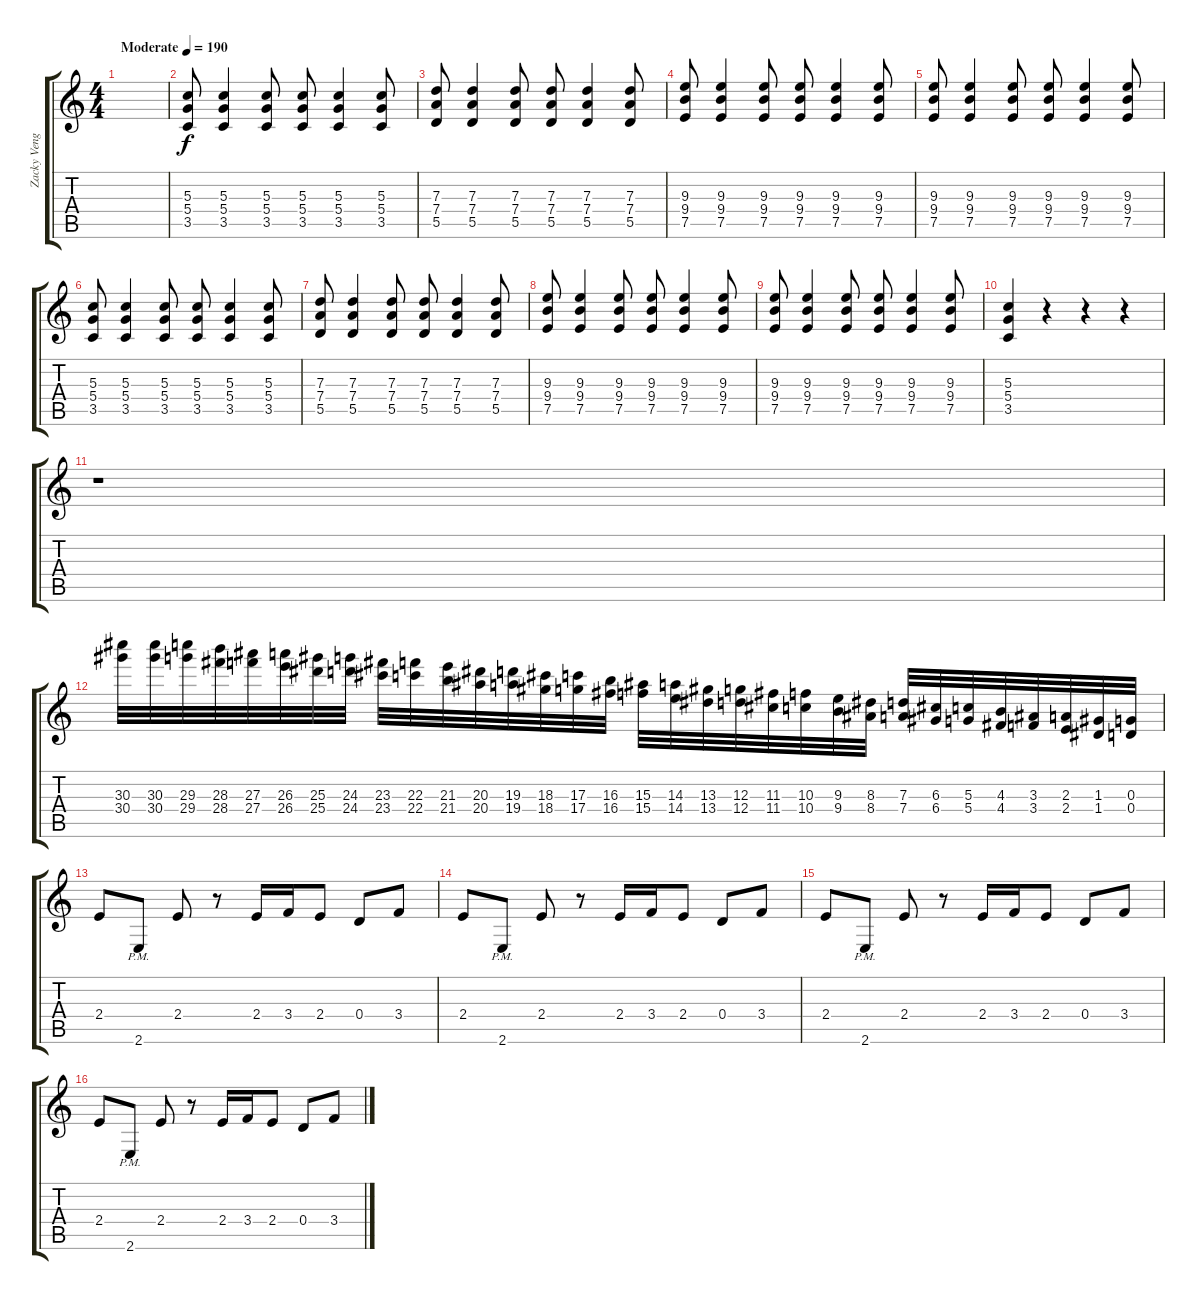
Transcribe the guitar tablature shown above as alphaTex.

\track ("Zacky Vengeance" "Zacky Veng") {instrument distortionguitar}
\staff {score tabs}
\tuning (E4 B3 G3 D3 A2 D2) {hide}
\ts (4 4)
\tempo (190 "Moderate")
\clef g2
\ks c
|
(5.3 5.4 3.5).8 (5.3 5.4 3.5).4 (5.3 5.4 3.5).8 (5.3 5.4 3.5).8 (5.3 5.4 3.5).4 (5.3 5.4 3.5).8 |
(7.3 7.4 5.5).8 (7.3 7.4 5.5).4 (7.3 7.4 5.5).8 (7.3 7.4 5.5).8 (7.3 7.4 5.5).4 (7.3 7.4 5.5).8 |
(9.3 9.4 7.5).8 (9.3 9.4 7.5).4 (9.3 9.4 7.5).8 (9.3 9.4 7.5).8 (9.3 9.4 7.5).4 (9.3 9.4 7.5).8 |
(9.3 9.4 7.5).8 (9.3 9.4 7.5).4 (9.3 9.4 7.5).8 (9.3 9.4 7.5).8 (9.3 9.4 7.5).4 (9.3 9.4 7.5).8 |
(5.3 5.4 3.5).8 (5.3 5.4 3.5).4 (5.3 5.4 3.5).8 (5.3 5.4 3.5).8 (5.3 5.4 3.5).4 (5.3 5.4 3.5).8 |
(7.3 7.4 5.5).8 (7.3 7.4 5.5).4 (7.3 7.4 5.5).8 (7.3 7.4 5.5).8 (7.3 7.4 5.5).4 (7.3 7.4 5.5).8 |
(9.3 9.4 7.5).8 (9.3 9.4 7.5).4 (9.3 9.4 7.5).8 (9.3 9.4 7.5).8 (9.3 9.4 7.5).4 (9.3 9.4 7.5).8 |
(9.3 9.4 7.5).8 (9.3 9.4 7.5).4 (9.3 9.4 7.5).8 (9.3 9.4 7.5).8 (9.3 9.4 7.5).4 (9.3 9.4 7.5).8 |
(5.3 5.4 3.5).4 r.4 r.4 r.4 |
r.1 |
(30.3 30.4).32{instrument guitarharmonics} (30.3 30.4).32 (29.3 29.4).32 (28.3 28.4).32 (27.3 27.4).32 (26.3 26.4).32 (25.3 25.4).32 (24.3 24.4).32 (23.3 23.4).32 (22.3 22.4).32 (21.3 21.4).32 (20.3 20.4).32 (19.3 19.4).32 (18.3 18.4).32 (17.3 17.4).32 (16.3 16.4).32 (15.3 15.4).32 (14.3 14.4).32 (13.3 13.4).32 (12.3 12.4).32 (11.3 11.4).32 (10.3 10.4).32 (9.3 9.4).32 (8.3 8.4).32 (7.3 7.4).32 (6.3 6.4).32 (5.3 5.4).32 (4.3 4.4).32 (3.3 3.4).32 (2.3 2.4).32 (1.3 1.4).32 (0.3 0.4).32 |
2.4.8{instrument distortionguitar} 2.6{pm}.8 2.4.8 r.8 2.4.16 3.4.16 2.4.8 0.4.8 3.4.8 |
2.4.8{instrument distortionguitar} 2.6{pm}.8 2.4.8 r.8 2.4.16 3.4.16 2.4.8 0.4.8 3.4.8 |
2.4.8{instrument distortionguitar} 2.6{pm}.8 2.4.8 r.8 2.4.16 3.4.16 2.4.8 0.4.8 3.4.8 |
2.4.8{instrument distortionguitar} 2.6{pm}.8 2.4.8 r.8 2.4.16 3.4.16 2.4.8 0.4.8 3.4.8
